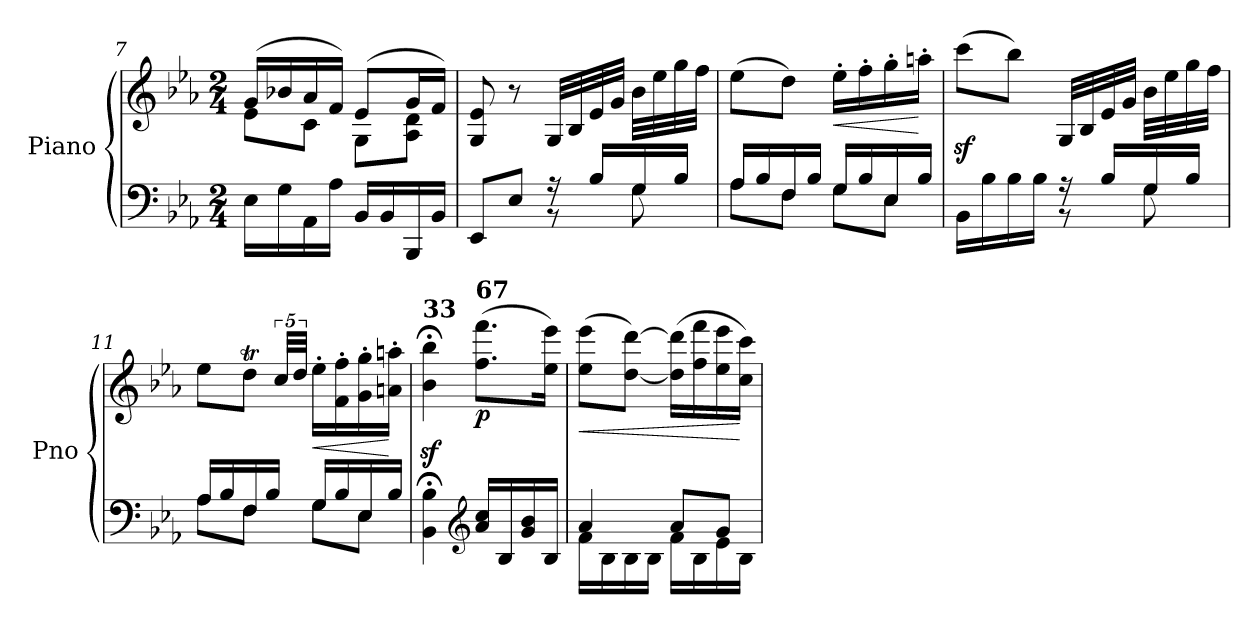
**kern	**kern	**dynam
*part1	*part1	*part1
*staff2	*staff1	*staff1/2
*I"Piano	*	*
*I'Pno	*	*
*clefF4	*clefG2	*
*k[b-e-a-]	*k[b-e-a-]	*
*E-:	*E-:	*
*M2/4	*M2/4	*
=7	=7	=7
*	*^	*
16E-\LL	(>16g/LL	8e-\L	.
16G\	16b-X/	.	.
16AA-\	16a-/	8c\J	.
16A-\JJ	16f/JJ)	.	.
16BB-/LL	(>8e-/L	8G\L	.
16BB-/	.	.	.
16BBB-/	16g/L	8A-\ 8d\J	.
16BB-/JJ	16f/JJ)	.	.
*	*v	*v	*
=8	=8	=8
*^	*	*
*	*^	*	*
8EE-/L	4.ryy	4ryy	8G/ 8e-/	.
8E-/J	.	.	8r	.
16rA	.	8rBB	32G/LLL	.
.	.	.	32B-/	.
16B-/LL	.	.	32e-/	.
.	.	.	32g/JJJ	.
16G/	8G\	8ryy	32b-\LLL	.
.	.	.	32ee-\	.
16B-/JJ	.	.	32gg\	.
.	.	.	32ff\JJJ	.
*	*v	*v	*	*
!!LO:LB:g=z
=9	=9	=9	=9
16A-/LL	8A-\L	(>8ee-\L	.
16B-/	.	.	.
16F/	8F\J	8dd\J)	.
16B-/JJ	.	.	.
!	!	!	!LO:HP:b
16G/LL	8G\L	16ee-'\LL	<
16B-/	.	16ff'\	.
16E-/	8E-\J	16gg'\	.
16B-/JJ	.	16aan'\JJ	[
=10	=10	=10	=10
*	*^	*	*
16BB-\LL	4.ryy	4ryy	(>8cccz<\L	.
16B-\	.	.	.	.
16B-\	.	.	8bb-\J)	.
16B-\JJ	.	.	.	.
16rA	.	8rBB	32G/LLL	.
.	.	.	32B-/	.
16B-/LL	.	.	32e-/	.
.	.	.	32g/JJJ	.
16G/	8G\	8ryy	32b-\LLL	.
.	.	.	32ee-\	.
16B-/JJ	.	.	32gg\	.
.	.	.	32ff\JJJ	.
*	*v	*v	*	*
=11	=11	=11	=11
*	*	*^	*
16A-/LL	8A-\L	8ee-\L	5ryy	.
16B-/	.	.	.	.
16F/	8F\J	8ddt\J	.	.
16B-/JJ	.	.	.	.
*	*	*	*Xtuplet	*
.	.	.	40cc/LL	.
.	.	.	40dd/JJ	.
!	!	!	!	!LO:HP:b
16G/LL	8G\L	16ee-'\LL	4ryy	<
16B-/	.	16f\' 16ff\'	.	.
16E-/	8E-\J	16g\' 16gg\'	.	.
16B-/JJ	.	16an\' 16aan\'JJ	.	[
*v	*v	*	*	*
*	*v	*v	*
=12	=12	=12
!	!LO:TX:a:B:t=33	!
4BB-\;< 4B-\;<	4b-\z<;< 4bb-\z<;<	.
*clefG2	*	*
!	!LO:TX:a:B:t=67	!
!	!	!LO:DY:b
16a-/ 16cc/LL	(>8.ff\ 8.fff\L	p
16B-/	.	.
16g/ 16b-/	.	.
16B-/JJ	16ee-\ 16eee-\Jk)	.
!!LO:LB:g=z
=13	=13	=13
*^	*	*
!	!	!	!LO:HP:b
4a-/	16f\LL	(>8ee-\ 8eee-\L	<
.	16B-\	.	.
.	16B-\	[8dd\ [8ddd\J)	.
.	16B-\JJ	.	.
8a-/L	16f\LL	(>16dd\] 16ddd\]LL	.
.	16B-\	16ff\ 16fff\	.
8g/J	16e-\	16ee-\ 16eee-\	.
.	16B-\JJ	16cc\ 16ccc\JJ)	[
*v	*v	*	*
=	=	=
*-	*-	*-
